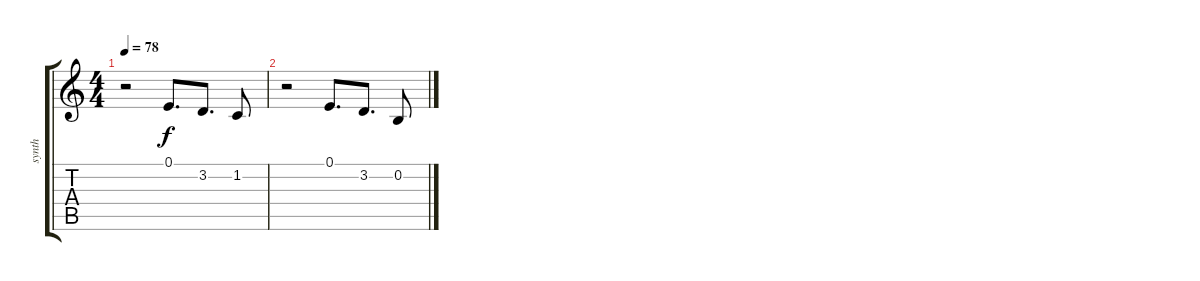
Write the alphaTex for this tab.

\track ("synth" "synth") {instrument lead1square}
\staff {score tabs}
\tuning (E4 B3 G3 D3 A2 E2) {hide}
\ts (4 4)
\tempo 78
\clef g2
\ks c
r.2{dy f} 0.1.8{d} 3.2.8{d} 1.2.8 |
r.2 0.1.8{d} 3.2.8{d} 0.2.8
